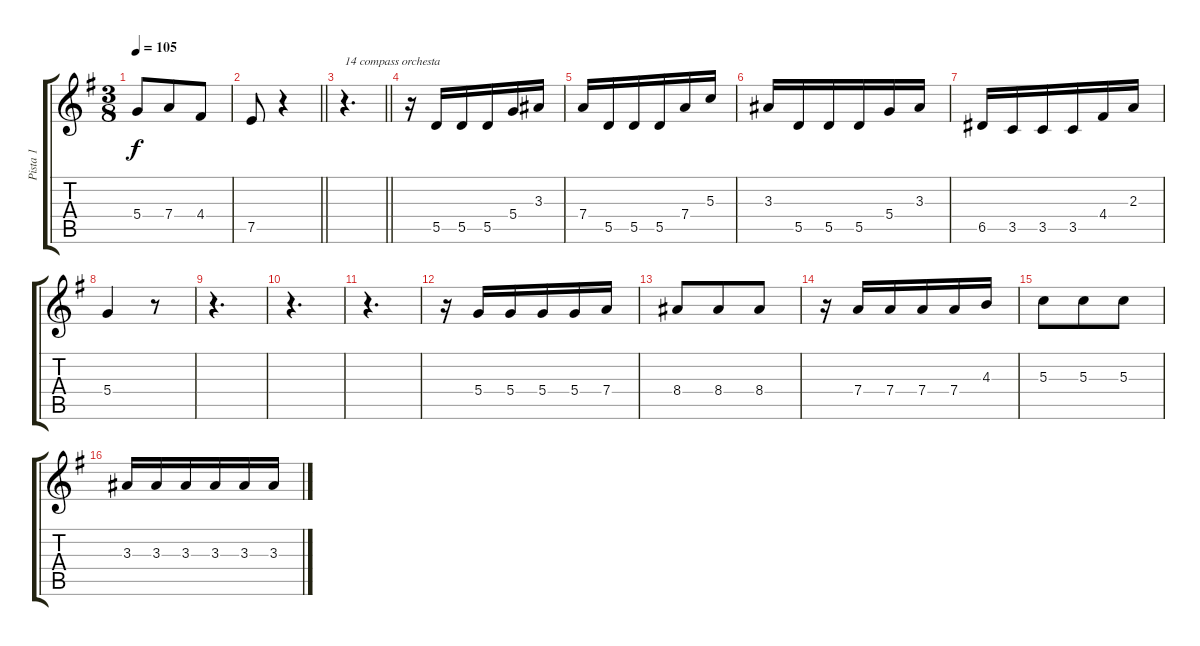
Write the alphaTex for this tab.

\track ("Pista 1" "Pista 1") {instrument acousticguitarsteel}
\staff {score tabs}
\tuning (E4 B3 G3 D3 A2 E2) {hide}
\ts (3 8)
\tempo 105
\clef g2
\ks g
5.4.8{dy f} 7.4.8 4.4.8 |
\barLineRight lightlight
7.5.8 r.4 |
\barLineRight lightlight
r.4{d txt "14 compass orchesta"} |
r.16 5.5.16 5.5.16 5.5.16 5.4.16 3.3.16 |
7.4.16 5.5.16 5.5.16 5.5.16 7.4.16 5.3.16 |
3.3.16 5.5.16 5.5.16 5.5.16 5.4.16 3.3.16 |
6.5.16 3.5.16 3.5.16 3.5.16 4.4.16 2.3.16 |
5.4.4 r.8 |
r.4{d} |
r.4{d} |
r.4{d} |
r.16 5.4.16 5.4.16 5.4.16 5.4.16 7.4.16 |
8.4.8 8.4.8 8.4.8 |
r.16 7.4.16 7.4.16 7.4.16 7.4.16 4.3.16 |
5.3.8 5.3.8 5.3.8 |
3.3.16 3.3.16 3.3.16 3.3.16 3.3.16 3.3.16
